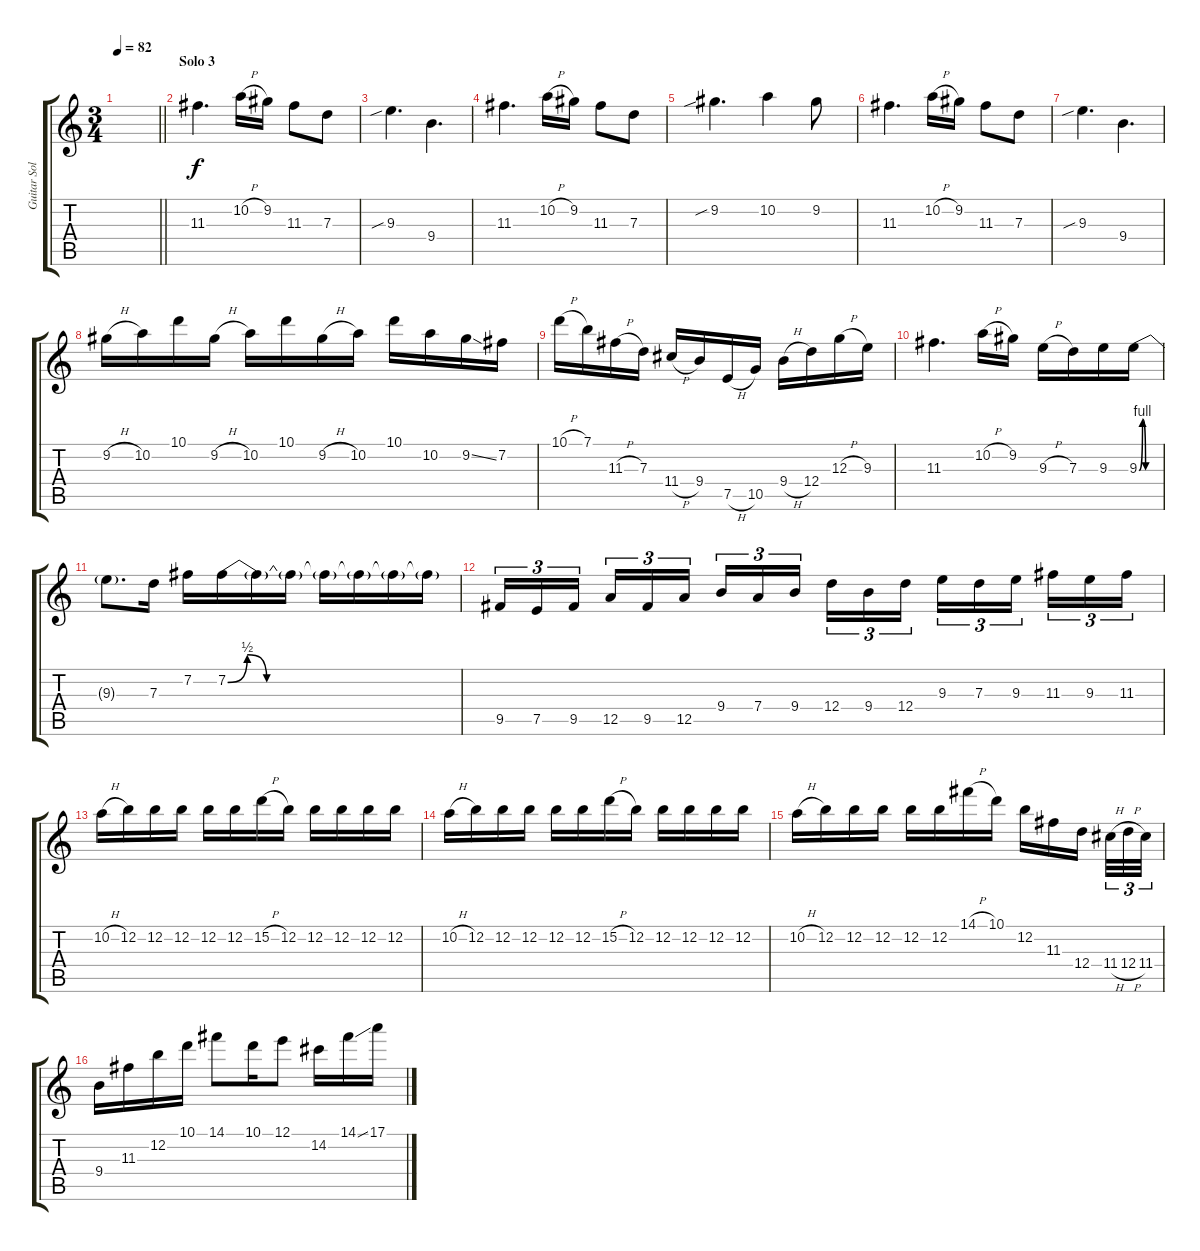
\track ("Guitar Solo 2" "Guitar Sol") {instrument overdrivenguitar}
\staff {score tabs}
\tuning (E4 B3 G3 D3 A2 E2) {hide}
\ts (3 4)
\tempo 82
\clef g2
\barLineRight lightlight
\ks c
|
\section ("" "Solo 3")
11.3.4{d} 10.2{h}.16 9.2.16 11.3.8 7.3.8 |
9.3{sib}.4{d} 9.4.4{d} |
11.3.4{d} 10.2{h}.16 9.2.16 11.3.8 7.3.8 |
9.2{sib}.4{d} 10.2.4 9.2.8 |
11.3.4{d} 10.2{h}.16 9.2.16 11.3.8 7.3.8 |
9.3{sib}.4{d} 9.4.4{d} |
9.2{h}.16 10.2.16 10.1.16 9.2{h}.16 10.2.16 10.1.16 9.2{h}.16 10.2.16 10.1.16 10.2.16 9.2{ss}.16 7.2.16 |
10.1{h}.16 7.1.16 11.3{h}.16 7.3.16 11.4{h}.16 9.4.16 7.5{h}.16 10.5.16 9.4{h}.16 12.4.16 12.3{h}.16 9.3.16 |
11.3.4{d} 10.2{h}.16 9.2.16 9.3{h}.16 7.3.16 9.3.16 9.3{be (custom 0 0 10 4 19 0 60 0)}.16 |
9.3{t}.8{d} 7.3.16 7.2.16 7.2{be (custom 0 0 5 2 10 0 60 0)}.16 7.2{t}.16 7.2{t}.16 7.2{t}.16 7.2{t}.16 7.2{t}.16 7.2{t}.16 |
9.5.16{tu (3 2)} 7.5.16{tu (3 2)} 9.5.16{tu (3 2) beam splitsecondary} 12.5.16{tu (3 2)} 9.5.16{tu (3 2)} 12.5.16{tu (3 2)} 9.4.16{tu (3 2)} 7.4.16{tu (3 2)} 9.4.16{tu (3 2) beam splitsecondary} 12.4.16{tu (3 2)} 9.4.16{tu (3 2)} 12.4.16{tu (3 2)} 9.3.16{tu (3 2)} 7.3.16{tu (3 2)} 9.3.16{tu (3 2) beam splitsecondary} 11.3.16{tu (3 2)} 9.3.16{tu (3 2)} 11.3.16{tu (3 2)} |
10.2{h}.16 12.2.16 12.2.16 12.2.16 12.2.16 12.2.16 15.2{h}.16 12.2.16 12.2.16 12.2.16 12.2.16 12.2.16 |
10.2{h}.16 12.2.16 12.2.16 12.2.16 12.2.16 12.2.16 15.2{h}.16 12.2.16 12.2.16 12.2.16 12.2.16 12.2.16 |
10.2{h}.16 12.2.16 12.2.16 12.2.16 12.2.16 12.2.16 14.1{h}.16 10.1.16 12.2.16 11.3.16 12.4.16{beam splitsecondary} 11.4{h}.32{tu (3 2)} 12.4{h}.32{tu (3 2)} 11.4.32{tu (3 2)} |
9.4.16 11.3.16 12.2.16 10.1.16 14.1.8 10.1.16 12.1.8 14.2.16 14.1{ss}.16 17.1.16
